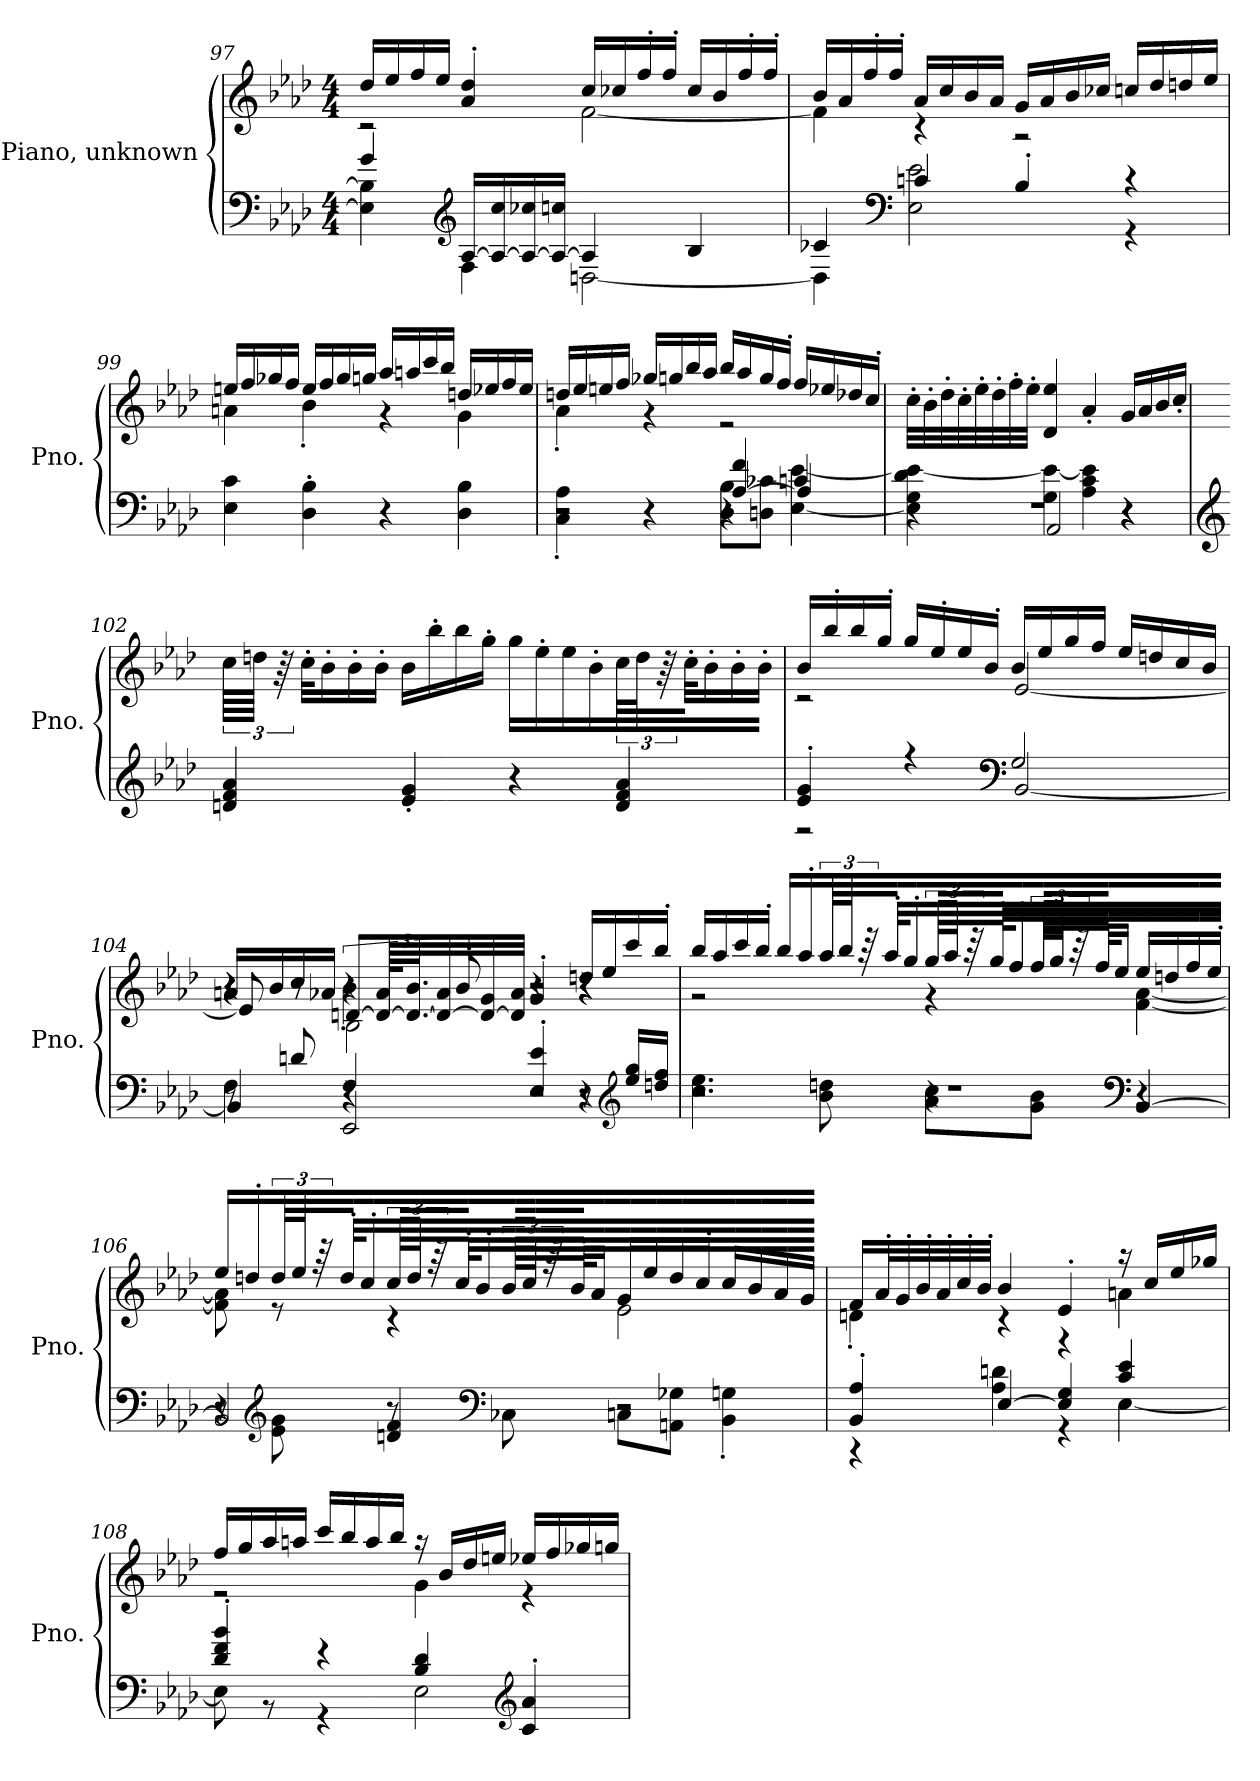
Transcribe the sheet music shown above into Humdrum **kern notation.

**kern	**kern
*part1	*part1
*staff2	*staff1
*I"Piano, unknown	*
*I'Pno.	*
!!LO:LB:g=z
*clefF4	*clefG2
*k[b-e-a-d-]	*k[b-e-a-d-]
*M4/4	*M4/4
=97	=97
*^	*^
4g/	4E-\] 4B-\]	16dd-/LL	2r
.	.	16ee-/	.
.	.	16ff/	.
.	.	16ee-/JJ	.
*clefG2	*	*	*
[16A-/LL	4F\	4a-/' 4dd-/'	.
16A-/_ 16cc/	.	.	.
16A-/_ 16cc-X/	.	.	.
16A-/_ 16ccn/JJ	.	.	.
4A-/]	[2Dn\	16cc/LL	[2f\
.	.	16cc-X/	.
.	.	16ff'/	.
.	.	16ff'/JJ	.
4B-/	.	16cc-/LL	.
.	.	16b-/	.
.	.	16ff'/	.
.	.	16ff'/JJ	.
=98	=98	=98	=98
4c-X/	4D\]	16b-/LL	4f\]
.	.	16a-/	.
.	.	16ff'/	.
.	.	16ff'/JJ	.
*clefF4	*	*	*
4cn/	2E-\ 2e-\	16a-/LL	4r
.	.	16cc/	.
.	.	16b-/	.
.	.	16a-/JJ	.
4B-'/	.	16g/LL	2r
.	.	16a-/	.
.	.	16b-/	.
.	.	16cc-X/JJ	.
4r	4r	16ccn/LL	.
.	.	16dd-/	.
.	.	16ddn/	.
.	.	16ee-/JJ	.
*v	*v	*	*
!!LO:LB:g=z	!!
=99	=99	=99
4E-\ 4c\	16een/LL	4an\
.	16ff/	.
.	16gg-X/	.
.	16ff/JJ	.
4D-\' 4B-\'	16ee/LL	4b-'\
.	16ff/	.
.	16gg-/	.
.	16ggn/JJ	.
4r	16aa-/LL	4r
.	16aan/	.
.	16ccc/	.
.	16bb-/JJ	.
4D-\ 4B-\	16ddn/LL	4g\
.	16ee-X/	.
.	16ff/	.
.	16ee-/JJ	.
=100	=100	=100
*^	*	*
*	*^	*	*
2r	4C\' 4A-\'	2r	16ddn/LL	4a-'\
.	.	.	16ee-/	.
.	.	.	16een/	.
.	.	.	16ff/JJ	.
.	4r	.	16gg-X/LL	4r
.	.	.	16ggn/	.
.	.	.	16bb-/	.
.	.	.	16aa-/JJ	.
4r	8D-\ 8B-\L	[4A-/ 4f/	16bb-/LL	2r
.	.	.	16aa-/	.
.	8Dn\ 8c-X\J	.	16gg/	.
.	.	.	16ff'/JJ	.
4cn/	[4E-\ [4e-\	4A-/]	16ff/LL	.
.	.	.	16ee-X/	.
.	.	.	16dd-X/	.
.	.	.	16cc'/JJ	.
*	*	*	*v	*v
!!LO:LB:g=z
=101	=101	=101	=101
1r	4E-\] 4G\ 4d-\ 4e-\_	4r	32cc'\LLL
.	.	.	32b-'\
.	.	.	32dd-'\
.	.	.	32cc'\
.	.	.	32ee-'\
.	.	.	32dd-'\
.	.	.	32ff'\
.	.	.	32ee-'\JJJ
.	4G\ 4e-\_	2AA-/	4d-/ 4ee-/
.	4A-\ 4c\ 4e-\]	.	4a-'/
.	4r	4r	16g/LL
.	.	.	16a-/
.	.	.	16b-/
.	.	.	16cc'/JJ
*v	*v	*v	*
=102	=102
*clefG2	*
4dn/ 4f/ 4a-/	96cc\LLLL
.	96ddn\JJJJ
.	96r
.	32cc'\KLL
.	16b-'\
.	16b-'\
.	16b-'\JJ
4e-/' 4g/'	16b-\LL
.	16bb-'\
.	16bb-\
.	16gg'\JJ
4r	16gg\LL
.	16ee-'\
.	16ee-\
.	16b-'\
4d/ 4f/ 4a-/	96cc\LL
.	96dd\JJJJ
.	96r
.	32cc'\KLL
.	16b-'\
.	16b-'\
.	16b-'\JJ
!!LO:LB:g=z
=103	=103
*^	*^
4e-/' 4g/'	2r	16b-/LL	2r
.	.	16bb-'/	.
.	.	16bb-/	.
.	.	16gg'/JJ	.
4r	.	16gg/LL	.
.	.	16ee-'/	.
.	.	16ee-/	.
.	.	16b-'/JJ	.
*clefF4	*	*	*
2G/	[2BB-/	16b-/LL	[2e-/
.	.	16ee-/	.
.	.	16gg/	.
.	.	16ff/JJ	.
.	.	16ee-/LL	.
.	.	16ddn/	.
.	.	16cc/	.
.	.	16b-/JJ	.
=104	=104	=104	=104
*	*^	*^	*^
8r	4F\	4BB-/]	16an/LL	4r	8e-/]	4r
.	.	.	16b-/	.	.	.
8dn/	.	.	16cc/	.	8r	.
.	.	.	16a-X/JJ	.	.	.
4F/	4r	2EE-/	6r	4b-'\	[8dn/L	2B-\
.	.	.	.	.	128d/_ 128a-/KLLL	.
.	.	.	.	.	64.d/_ 64.b-/J	.
.	.	.	.	.	32d/_ 32a-/	.
.	.	.	12b-'/	.	.	.
.	.	.	.	.	32d/_ 32g/	.
.	.	.	.	.	32d/] 32a-/JJJ	.
4E-/' 4e-/'	2r	.	4r	2r	4g'/	.
8r	.	4r	16ddn/LL	.	4r	4r
.	.	.	16ee-/	.	.	.
*clefG2	*	*	*	*	*	*
16ee-/ 16gg/LL	.	.	16ccc/	.	.	.
16ddn/ 16ff/JJ	.	.	16bb-'/JJ	.	.	.
*	*	*	*	*v	*v	*v
!!LO:PB:g=z
=105	=105	=105	=105	=105
1r	4.cc\ 4.ee-\	2r	16bb-/LL	2r
.	.	.	16aa-/	.
.	.	.	16ccc/	.
.	.	.	16bb-'/JJ	.
.	.	.	16bb-/LL	.
.	.	.	16aa-'/	.
.	8b-\ 8ddn\	.	96aa-/LL	.
.	.	.	96bb-/JJJJ	.
.	.	.	96r	.
.	.	.	32aa-'/KLL	.
.	.	.	16gg'/	.
.	8a-\ 8cc\L	4r	96gg/LL	4r
.	.	.	96aa-/JJJJ	.
.	.	.	96r	.
.	.	.	32gg'/KLL	.
.	.	.	16ff'/	.
.	8g\ 8b-\J	.	96ff/LL	.
.	.	.	96gg/JJJJ	.
.	.	.	96r	.
.	.	.	32ff'/KLL	.
.	.	.	16ee-'/JJ	.
*clefF4	*	*	*	*
.	4r	[4BB-/	16ee-/LL	[4f\ [4a-\
.	.	.	16ddn/	.
.	.	.	16ff/	.
.	.	.	16ee-'/JJ	.
!!LO:LB:g=z	!!
=106	=106	=106	=106	=106
4r	8r	2BB-/]	16ee-/LL	8f\] 8a-\]
.	.	.	16ddn'/	.
*clefG2	*	*	*	*
.	8e-\ 8g\	.	96dd/LL	8r
.	.	.	96ee-/JJJJ	.
.	.	.	96r	.
.	.	.	32dd'/KLL	.
.	.	.	16cc'/	.
4dn/ 4f/	8r	.	96cc/LL	4r
.	.	.	96dd/JJJJ	.
.	.	.	96r	.
.	.	.	32cc'/KLL	.
.	.	.	16b-'/	.
*clefF4	*	*	*	*
.	8C-X\	.	96b-/LL	.
.	.	.	96cc/JJJJ	.
.	.	.	96r	.
.	.	.	32b-'/KLL	.
.	.	.	16a-/JJ	.
2r	8Cn\L	2r	16g/LL	2e-\
.	.	.	16ee-/	.
.	8AAn\ 8G-X\J	.	16dd/	.
.	.	.	16cc'/JJ	.
.	4BB-\' 4Gn\'	.	16cc/LL	.
.	.	.	16b-/	.
.	.	.	16a-/	.
.	.	.	16g/JJ	.
*	*v	*v	*	*
=107	=107	=107	=107
4BB-/' 4A-/'	4r	16f/LL	4dn'\
.	.	32a-'/L	.
.	.	32g'/	.
.	.	32b-'/	.
.	.	32a-'/	.
.	.	32cc'/	.
.	.	32b-'/JJJ	.
[4E-/	4A-\ 4dn\	4b-/	4r
4E-/] 4G/	4r	4e-'/	4r
4c/ 4e-/	[4E-\	16r	4an\
.	.	16cc/LL	.
.	.	16ee-/	.
.	.	16gg-X/JJ	.
!!LO:LB:g=z	!!
=108	=108	=108	=108
4d-/' 4f/' 4b-/'	8E-\]	16ff/LL	2r
.	.	16gg/	.
.	8r	16aa-/	.
.	.	16aan/JJ	.
4r	4r	16ccc/LL	.
.	.	16bb-/	.
.	.	16aa/	.
.	.	16bb-/JJ	.
4B-/ 4d-/	2E-\	16r	4g\
.	.	16b-/LL	.
.	.	16dd-/	.
.	.	16een/JJ	.
*clefG2	*	*	*
4c/' 4a-/'	.	16ee-X/LL	4r
.	.	16ff/	.
.	.	16gg-X/	.
.	.	16ggn/JJ	.
*v	*v	*	*
*	*v	*v
=	=
*-	*-
